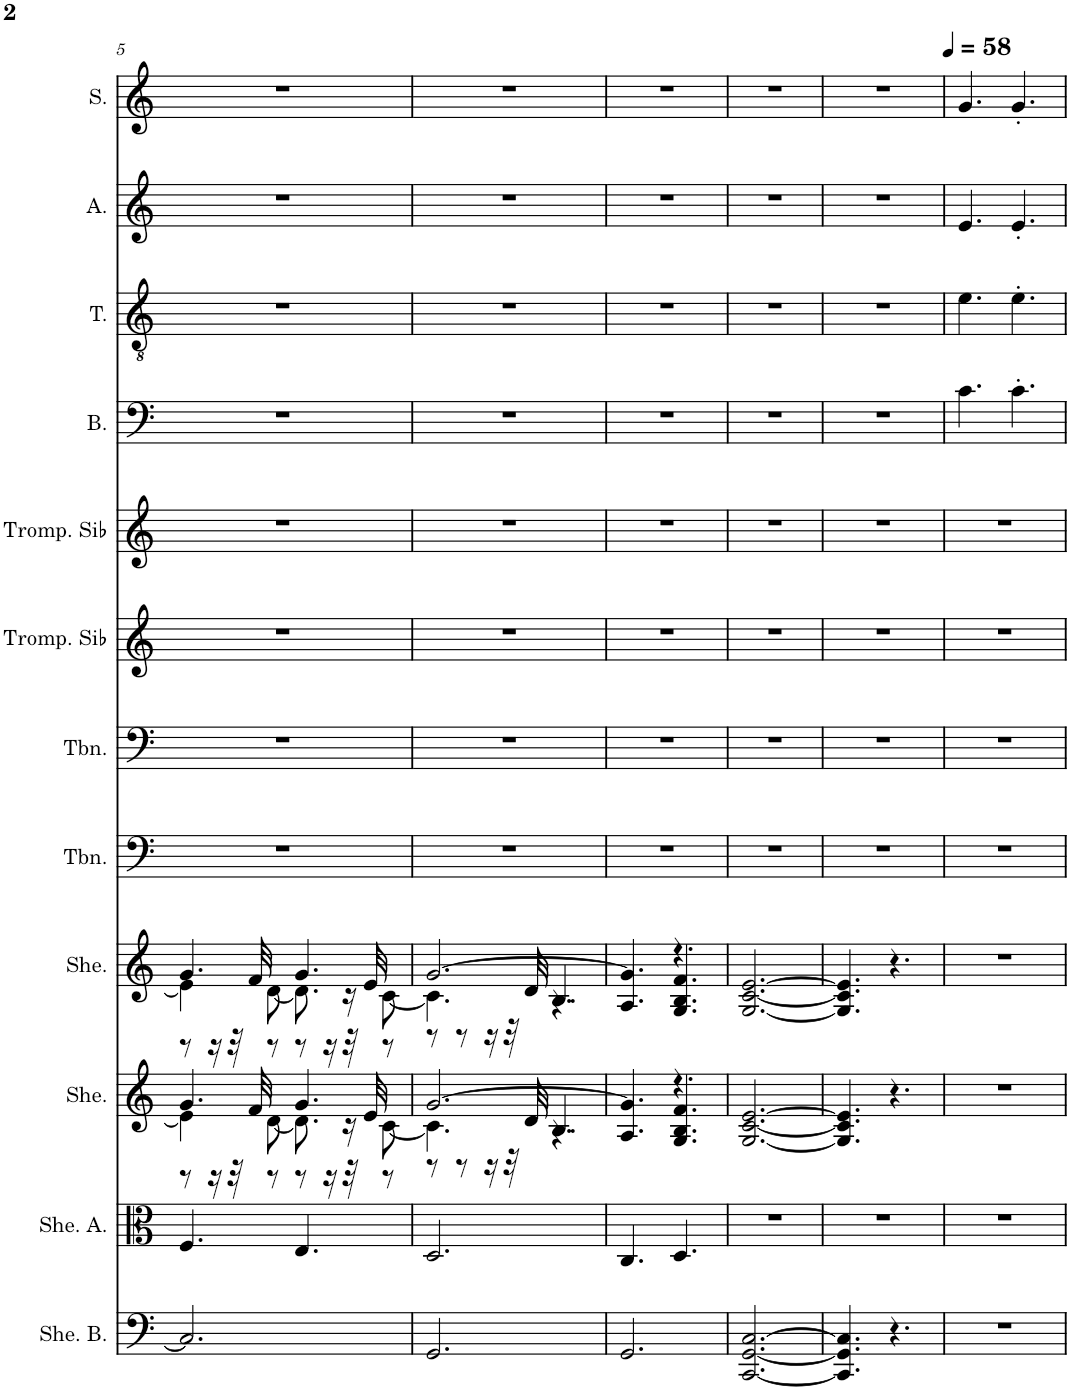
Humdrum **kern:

**kern	**kern	**kern	**kern	**kern	**kern	**kern	**kern	**kern	**kern	**kern	**kern
*part12	*part11	*part10	*part9	*part8	*part7	*part6	*part5	*part4	*part3	*part2	*part1
*staff12	*staff11	*staff10	*staff9	*staff8	*staff7	*staff6	*staff5	*staff4	*staff3	*staff2	*staff1
*I"Sheng Basse, Harmoniu	*I"Sheng Alto, Harmoniu	*I"Sheng, Harmoniu	*I"Sheng, Reed-Org	*I"Trombone, Solo Bas	*I"Trombone, Solo Ten	*I"Trompette en Sib, Solo Alt	*I"Trompette en Sib, Solo Sop	*I"Basse	*I"Ténor	*I"Alto	*I"Soprano
*I'She. B.	*I'She. A.	*I'She.	*I'She.	*I'Tbn.	*I'Tbn.	*I'Tromp. Sib	*I'Tromp. Sib	*I'B.	*I'T.	*I'A.	*I'S.
!!LO:PB:g=z
*clefF4	*clefC3	*clefG2	*clefG2	*clefF4	*clefF4	*clefG2	*clefG2	*clefF4	*clefGv2	*clefG2	*clefG2
*	*	*	*	*	*	*Trd1c2	*Trd1c2	*	*	*	*
*k[]	*k[]	*k[]	*k[]	*k[]	*k[]	*k[]	*k[]	*k[]	*k[]	*k[]	*k[]
*M6/8	*M6/8	*M6/8	*M6/8	*M6/8	*M6/8	*M6/8	*M6/8	*M6/8	*M6/8	*M6/8	*M6/8
=5	=5	=5	=5	=5	=5	=5	=5	=5	=5	=5	=5
*	*	*^	*^	*	*	*	*	*	*	*	*
*	*	*	*^	*	*^	*	*	*	*	*	*	*	*
2.C/]	4.F/	4.g/	4e\]	8r	4.g/	4e\]	8r	2.r	2.r	2.r	2.r	2.r	2.r	2.r	2.r
.	.	.	.	16r	.	.	16r	.	.	.	.	.	.	.	.
.	.	.	.	32r	.	.	32r	.	.	.	.	.	.	.	.
.	.	.	.	32f/	.	.	32f/	.	.	.	.	.	.	.	.
.	.	.	[8d\	8r	.	[8d\	8r	.	.	.	.	.	.	.	.
.	4.E/	4.g/	8.d\]	8r	4.g/	8.d\]	8r	.	.	.	.	.	.	.	.
.	.	.	.	16r	.	.	16r	.	.	.	.	.	.	.	.
.	.	.	16r	32r	.	16r	32r	.	.	.	.	.	.	.	.
.	.	.	.	32e/	.	.	32e/	.	.	.	.	.	.	.	.
.	.	.	[8c\	8r	.	[8c\	8r	.	.	.	.	.	.	.	.
=6	=6	=6	=6	=6	=6	=6	=6	=6	=6	=6	=6	=6	=6	=6	=6
2.GG/	2.D/	[2.g/	4.c\]	8r	[2.g/	4.c\]	8r	2.r	2.r	2.r	2.r	2.r	2.r	2.r	2.r
.	.	.	.	8r	.	.	8r	.	.	.	.	.	.	.	.
.	.	.	.	16r	.	.	16r	.	.	.	.	.	.	.	.
.	.	.	.	32r	.	.	32r	.	.	.	.	.	.	.	.
.	.	.	.	32d/	.	.	32d/	.	.	.	.	.	.	.	.
.	.	.	4.r	4.B/	.	4.r	4.B/	.	.	.	.	.	.	.	.
*	*	*	*v	*v	*	*	*	*	*	*	*	*	*	*	*
*	*	*	*	*	*v	*v	*	*	*	*	*	*	*	*
=7	=7	=7	=7	=7	=7	=7	=7	=7	=7	=7	=7	=7	=7
2.GG/	4.C/	4.g/]	4.A/	4.g/]	4.A/	2.r	2.r	2.r	2.r	2.r	2.r	2.r	2.r
.	4.D/	4.r	4.G/ 4.B/ 4.f/	4.r	4.G/ 4.B/ 4.f/	.	.	.	.	.	.	.	.
*	*	*v	*v	*	*	*	*	*	*	*	*	*	*
*	*	*	*v	*v	*	*	*	*	*	*	*	*
=8	=8	=8	=8	=8	=8	=8	=8	=8	=8	=8	=8
[2.CC/ [2.GG/ [2.C/	2.r	[2.G/ [2.c/ [2.e/	[2.G/ [2.c/ [2.e/	2.r	2.r	2.r	2.r	2.r	2.r	2.r	2.r
=9	=9	=9	=9	=9	=9	=9	=9	=9	=9	=9	=9
*	*	*	*	*	*	*	*	*	*	*	*^
4.CC/] 4.GG/] 4.C/]	2.r	4.G/] 4.c/] 4.e/]	4.G/] 4.c/] 4.e/]	2.r	2.r	2.r	2.r	2.r	2.r	2.r	2.r	2ryy
4.r	.	4.r	4.r	.	.	.	.	.	.	.	.	.
.	.	.	.	.	.	.	.	.	.	.	.	8..ryy
*	*	*	*	*	*	*	*	*	*	*	*MM58	*
.	.	.	.	.	.	.	.	.	.	.	.	32ryy
*	*	*	*	*	*	*	*	*	*	*	*v	*v
=10	=10	=10	=10	=10	=10	=10	=10	=10	=10	=10	=10
2.r	2.r	2.r	2.r	2.r	2.r	2.r	2.r	4.c\	4.e\	4.e/	4.g/
.	.	.	.	.	.	.	.	4.c'\	4.e'\	4.e'/	4.g'/
=	=	=	=	=	=	=	=	=	=	=	=
*-	*-	*-	*-	*-	*-	*-	*-	*-	*-	*-	*-
